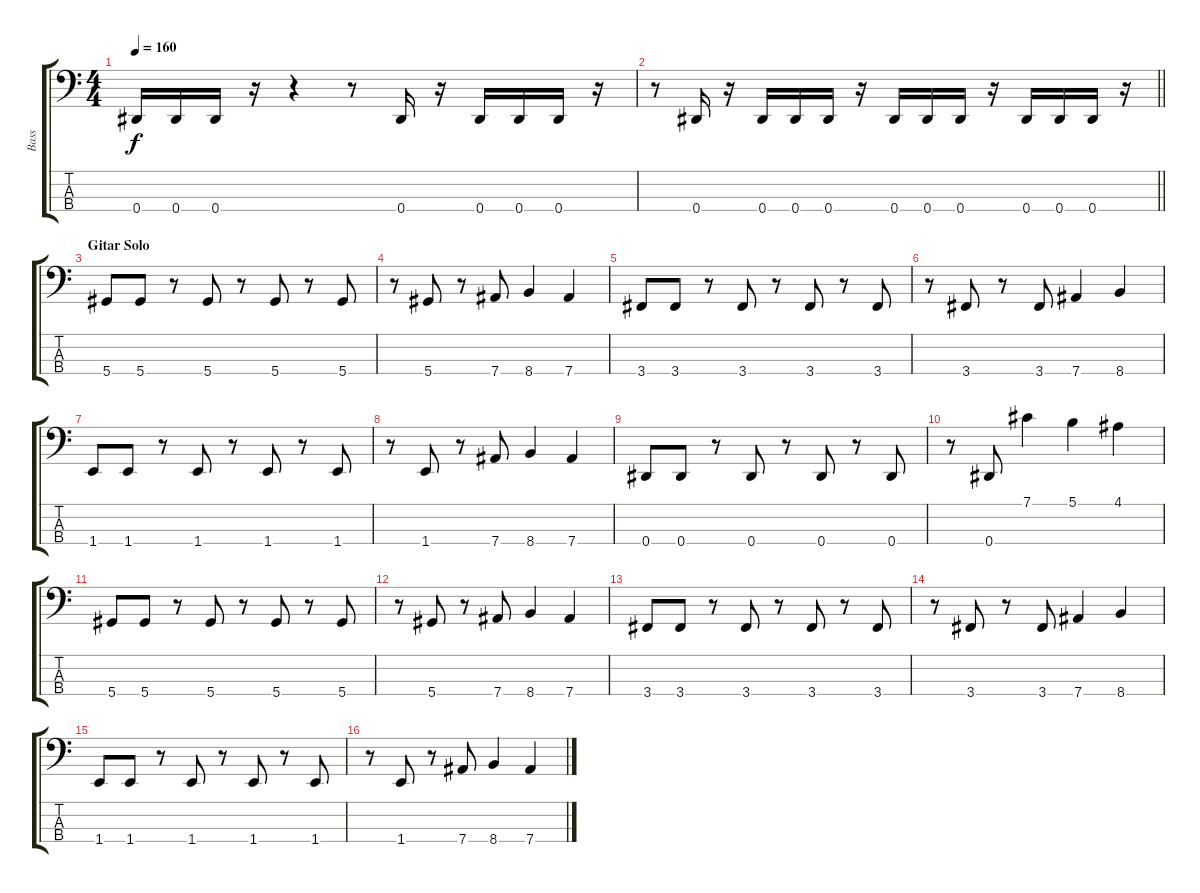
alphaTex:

\track ("Bass" "Bass") {instrument electricbassfinger}
\staff {score tabs}
\tuning (Gb2 Db2 Ab1 Eb1) {hide}
\ts (4 4)
\tempo 160
\clef f4
\ks c
0.4.16{dy f} 0.4.16 0.4.16 r.16 r.4 r.8 0.4.16 r.16 0.4.16 0.4.16 0.4.16 r.16 |
\barLineRight lightlight
r.8 0.4.16 r.16 0.4.16 0.4.16 0.4.16 r.16 0.4.16 0.4.16 0.4.16 r.16 0.4.16 0.4.16 0.4.16 r.16 |
\section ("" "Gitar Solo")
5.4.8 5.4.8 r.8 5.4.8 r.8 5.4.8 r.8 5.4.8 |
r.8 5.4.8 r.8 7.4.8 8.4.4 7.4.4 |
3.4.8 3.4.8 r.8 3.4.8 r.8 3.4.8 r.8 3.4.8 |
r.8 3.4.8 r.8 3.4.8 7.4.4 8.4.4 |
1.4.8 1.4.8 r.8 1.4.8 r.8 1.4.8 r.8 1.4.8 |
r.8 1.4.8 r.8 7.4.8 8.4.4 7.4.4 |
0.4.8 0.4.8 r.8 0.4.8 r.8 0.4.8 r.8 0.4.8 |
r.8 0.4.8 7.1.4 5.1.4 4.1.4 |
5.4.8 5.4.8 r.8 5.4.8 r.8 5.4.8 r.8 5.4.8 |
r.8 5.4.8 r.8 7.4.8 8.4.4 7.4.4 |
3.4.8 3.4.8 r.8 3.4.8 r.8 3.4.8 r.8 3.4.8 |
r.8 3.4.8 r.8 3.4.8 7.4.4 8.4.4 |
1.4.8 1.4.8 r.8 1.4.8 r.8 1.4.8 r.8 1.4.8 |
r.8 1.4.8 r.8 7.4.8 8.4.4 7.4.4
